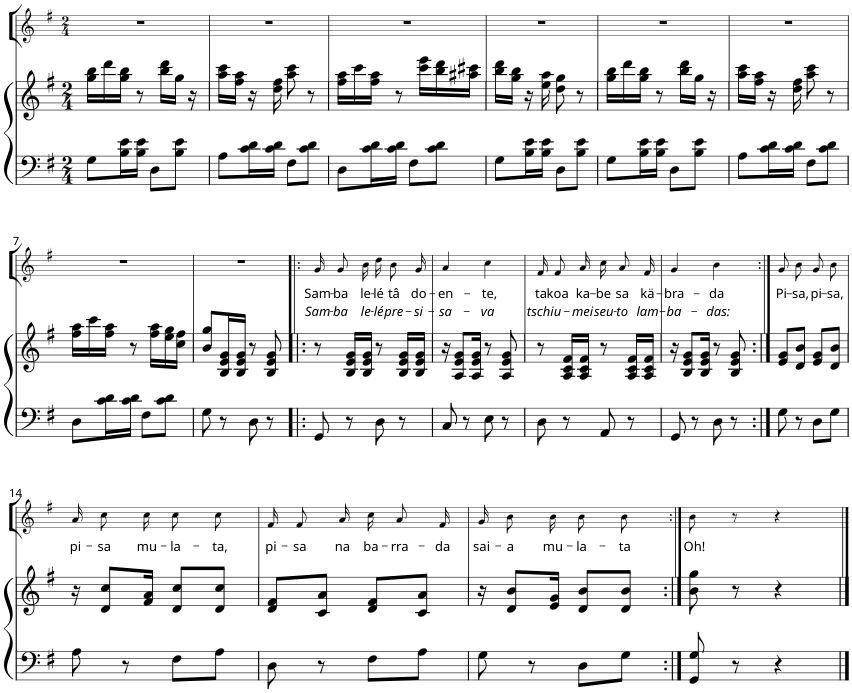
**kern	**kern	**kern	**text	**text
*part2	*part2	*part1	*part1	*part1
*staff3	*staff2	*staff1	*staff1	*staff1
*I"Piano	*	*I"Voice	*	*
*I'Pno	*	*I'V	*	*
*	*	*stria5	*	*
*clefF4	*clefG2	*clefG2	*	*
*k[f#]	*k[f#]	*k[f#]	*	*
*G:	*G:	*G:	*	*
*M2/4	*M2/4	*M2/4	*	*
=1	=1	=1	=1	=1
8G\L	16gg\ 16bb\LL	2r	.	.
.	16ddd\	.	.	.
16B\ 16e\L	16gg\ 16bb\JJ	.	.	.
16B\ 16e\JJ	8r	.	.	.
8D\L	.	.	.	.
.	16bb\ 16ddd\LL	.	.	.
8B\ 8e\J	16gg\JJ	.	.	.
.	16r	.	.	.
=2	=2	=2	=2	=2
8A\L	16aa\ 16ccc\LL	2r	.	.
.	16ff#\ 16aa\JJ	.	.	.
16c\ 16d\L	16r	.	.	.
16c\ 16d\JJ	16dd\ 16ff#\	.	.	.
8F#\L	8aa\ 8ccc\	.	.	.
8c\ 8d\J	8r	.	.	.
=3	=3	=3	=3	=3
8D\L	16ff#\ 16aa\LL	2r	.	.
.	16ccc\	.	.	.
16c\ 16d\L	16ff#\ 16aa\JJ	.	.	.
16c\ 16d\JJ	8r	.	.	.
8F#\L	.	.	.	.
.	16ccc\ 16eee\LL	.	.	.
8c\ 8d\J	16bb\ 16ddd\	.	.	.
.	16aa#X\ 16ccc#X\JJ	.	.	.
=4	=4	=4	=4	=4
8G\L	16bb\ 16ddd\LL	2r	.	.
.	16gg\ 16bb\JJ	.	.	.
16B\ 16e\L	16r	.	.	.
16B\ 16e\JJ	16ee\ 16aa\	.	.	.
8D\L	8dd\ 8gg\	.	.	.
8B\ 8e\J	8r	.	.	.
=5	=5	=5	=5	=5
8G\L	16gg\ 16bb\LL	2r	.	.
.	16ddd\	.	.	.
16B\ 16e\L	16gg\ 16bb\JJ	.	.	.
16B\ 16e\JJ	8r	.	.	.
8D\L	.	.	.	.
.	16bb\ 16ddd\LL	.	.	.
8B\ 8e\J	16gg\JJ	.	.	.
.	16r	.	.	.
=6	=6	=6	=6	=6
8A\L	16aa\ 16ccc\LL	2r	.	.
.	16ff#\ 16aa\JJ	.	.	.
16c\ 16d\L	16r	.	.	.
16c\ 16d\JJ	16dd\ 16ff#\	.	.	.
8F#\L	8aa\ 8ccc\	.	.	.
8c\ 8d\J	8r	.	.	.
!!LO:LB:g=z
=7	=7	=7	=7	=7
8D\L	16ff#\ 16aa\LL	2r	.	.
.	16ccc\	.	.	.
16c\ 16d\L	16ff#\ 16aa\JJ	.	.	.
16c\ 16d\JJ	8r	.	.	.
8F#\L	.	.	.	.
.	16ff#\ 16aa\LL	.	.	.
8c\ 8d\J	16ee\ 16gg\	.	.	.
.	16cc\ 16ff#\JJ	.	.	.
=8	=8	=8	=8	=8
8G\	8b/ 8gg/L	2r	.	.
8r	16B/ 16e/ 16g/L	.	.	.
.	16B/ 16e/ 16g/JJ	.	.	.
8D\	8r	.	.	.
8r	8B/ 8e/ 8g/	.	.	.
=9!|:	=9!|:	=9!|:	=9!|:	=9!|:
!	!	!	!LO:LY:b	!LO:LY:b
8GG/	8r	16g/KL	Sam-	Sam-
!	!	!	!LO:LY:b	!LO:LY:b
.	.	8g/	-ba	-ba
8r	16B/ 16e/ 16g/LL	.	.	.
!	!	!	!LO:LY:b	!LO:LY:b
.	16B/ 16e/ 16g/JJ	16b/Jk	le-	le-
!	!	!	!LO:LY:b	!LO:LY:b
8D\	8r	16dd\KL	-lé	-lé
!	!	!	!LO:LY:b	!LO:LY:b
.	.	8b\	tâ	pre-
8r	16B/ 16e/ 16g/LL	.	.	.
!	!	!	!LO:LY:b	!LO:LY:b
.	16B/ 16e/ 16g/JJ	16g\Jk	do-	-si-
=10	=10	=10	=10	=10
!	!	!	!LO:LY:b	!LO:LY:b
8C/	16r	4a/	-en-	-sa-
.	8A/ 8e/ 8g/L	.	.	.
8r	.	.	.	.
.	16A/ 16e/ 16g/Jk	.	.	.
!	!	!	!LO:LY:b	!LO:LY:b
8E\	8r	4cc\	-te,	-va
8r	8A/ 8e/ 8g/	.	.	.
=11	=11	=11	=11	=11
!	!	!	!LO:LY:b	!LO:LY:b
8D\	8r	16f#/KL	ta	tschi
!	!	!	!LO:LY:b	!LO:LY:b
.	.	8f#/	koa	u-
8r	16A/ 16c/ 16f#/LL	.	.	.
!	!	!	!LO:LY:b	!LO:LY:b
.	16A/ 16c/ 16f#/JJ	16a/Jk	ka-	-mei
!	!	!	!LO:LY:b	!LO:LY:b
8AA/	8r	16cc/KL	-be	seu-
!	!	!	!LO:LY:b	!LO:LY:b
.	.	8a/	sa	-to
8r	16A/ 16c/ 16f#/LL	.	.	.
!	!	!	!LO:LY:b	!LO:LY:b
.	16A/ 16c/ 16f#/JJ	16f#/Jk	kä-	lam-
=12	=12	=12	=12	=12
!	!	!	!LO:LY:b	!LO:LY:b
8GG/	16r	4g/	-bra-	-ba-
.	8B/ 8e/ 8g/L	.	.	.
8r	.	.	.	.
.	16B/ 16e/ 16g/Jk	.	.	.
!	!	!	!LO:LY:b	!LO:LY:b
8D\	8r	4b\	-da	-das:
8r	8B/ 8e/ 8g/	.	.	.
=13:|!	=13:|!	=13:|!	=13:|!	=13:|!
!	!	!	!LO:LY:b	!
8G\	8e/ 8g/L	8g/L	Pi-	.
!	!	!	!LO:LY:b	!
8r	8d/ 8b/J	8b/J	-sa,	.
!	!	!	!LO:LY:b	!
8D\L	8e/ 8g/L	8g/L	pi-	.
!	!	!	!LO:LY:b	!
8G\J	8d/ 8b/J	8b/J	-sa,	.
!!LO:LB:g=z
=14	=14	=14	=14	=14
!	!	!	!LO:LY:b	!
8A\	16r	16a\KL	pi-	.
!	!	!	!LO:LY:b	!
.	8d/ 8cc/L	8cc\	-sa	.
8r	.	.	.	.
!	!	!	!LO:LY:b	!
.	16f#/ 16a/Jk	16cc\Jk	mu-	.
!	!	!	!LO:LY:b	!
8F#\L	8d/ 8cc/L	8cc\L	-la-	.
!	!	!	!LO:LY:b	!
8A\J	8d/ 8cc/J	8cc\J	-ta,	.
=15	=15	=15	=15	=15
!	!	!	!LO:LY:b	!
8D\	8d/ 8f#/L	16f#/KL	pi-	.
!	!	!	!LO:LY:b	!
.	.	8f#/	-sa	.
8r	8c/ 8a/J	.	.	.
!	!	!	!LO:LY:b	!
.	.	16a/Jk	na	.
!	!	!	!LO:LY:b	!
8F#\L	8d/ 8f#/L	16cc/KL	ba-	.
!	!	!	!LO:LY:b	!
.	.	8a/	-rra-	.
8A\J	8c/ 8a/J	.	.	.
!	!	!	!LO:LY:b	!
.	.	16f#/Jk	-da	.
=16	=16	=16	=16	=16
!	!	!	!LO:LY:b	!
8G\	16r	16g/KL	sai-	.
!	!	!	!LO:LY:b	!
.	8d/ 8b/L	8b/	-a	.
8r	.	.	.	.
!	!	!	!LO:LY:b	!
.	16e/ 16g/Jk	16b/Jk	mu-	.
!	!	!	!LO:LY:b	!
8D\L	8d/ 8b/L	8b\L	-la-	.
!	!	!	!LO:LY:b	!
8G\J	8d/ 8b/J	8b\J	-ta	.
=17:|!	=17:|!	=17:|!	=17:|!	=17:|!
!	!	!	!LO:LY:b	!
8GG/ 8G/	8b\ 8gg\	8b\	Oh!	.
8r	8r	8r	.	.
4r	4r	4r	.	.
==	==	==	==	==
*-	*-	*-	*-	*-
